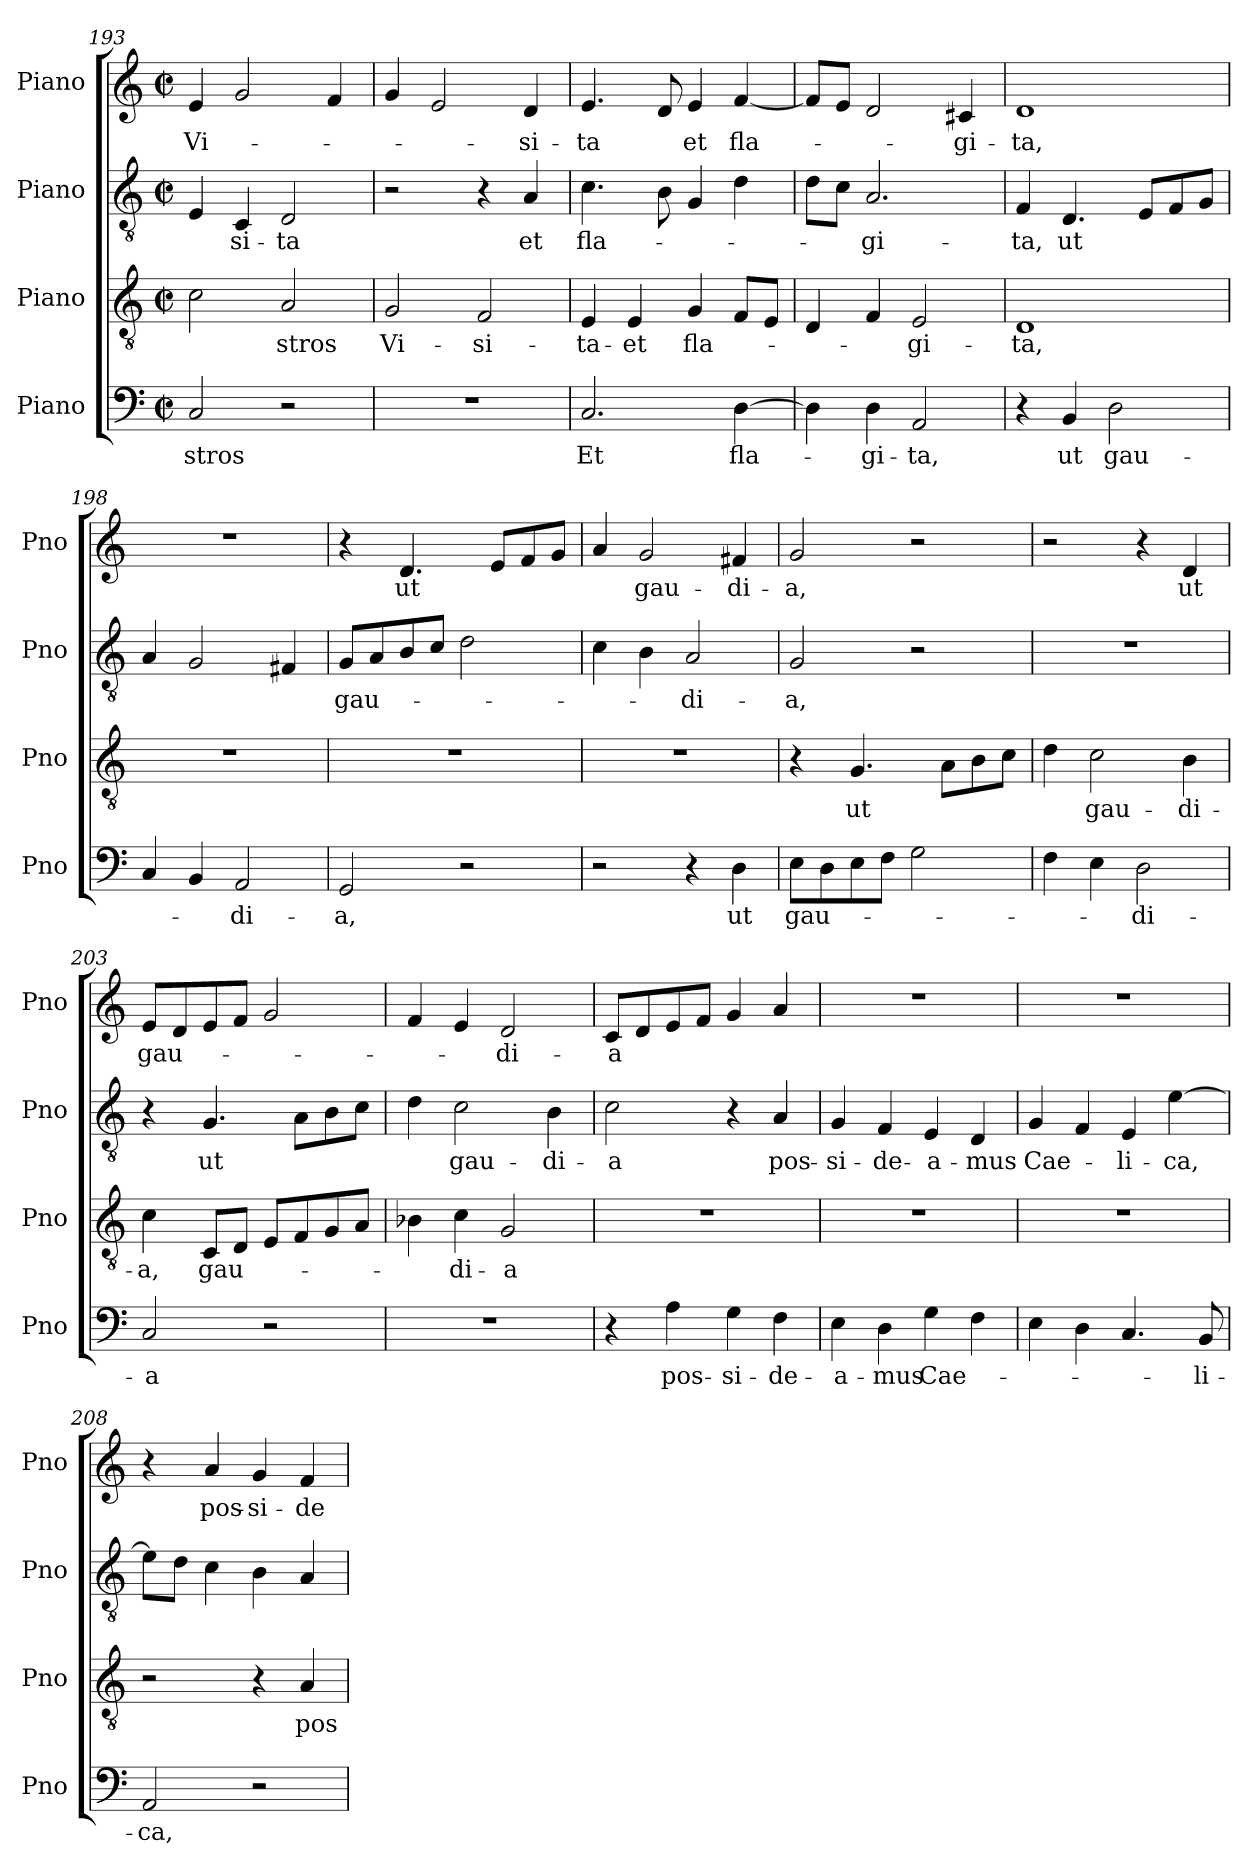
**kern	**text	**kern	**text	**kern	**text	**kern	**text
*part4	*part4	*part3	*part3	*part2	*part2	*part1	*part1
*staff4	*staff4	*staff3	*staff3	*staff2	*staff2	*staff1	*staff1
*I"Piano	*	*I"Piano	*	*I"Piano	*	*I"Piano	*
*I'Pno	*	*I'Pno	*	*I'Pno	*	*I'Pno	*
*clefF4	*	*clefGv2	*	*clefGv2	*	*clefG2	*
*k[]	*	*k[]	*	*k[]	*	*k[]	*
*M2/2	*	*M2/2	*	*M2/2	*	*M2/2	*
*met(c|)	*	*met(c|)	*	*met(c|)	*	*met(c|)	*
=193	=193	=193	=193	=193	=193	=193	=193
!	!LO:LY:b	!	!	!	!	!	!LO:LY:b
2C/	-stros	2c\	.	4E/	.	4e/	Vi-
!	!	!	!	!	!LO:LY:b	!	!
.	.	.	.	4C/	-si-	2g/	.
!	!	!	!LO:LY:b	!	!LO:LY:b	!	!
2r	.	2A/	-stros	2D/	-ta	.	.
.	.	.	.	.	.	4f/	.
=194	=194	=194	=194	=194	=194	=194	=194
!	!	!	!LO:LY:b	!	!	!	!
1r	.	2G/	Vi-	2r	.	4g/	.
.	.	.	.	.	.	2e/	.
!	!	!	!LO:LY:b	!	!	!	!
.	.	2F/	-si-	4r	.	.	.
!	!	!	!	!	!LO:LY:b	!	!LO:LY:b
.	.	.	.	4A/	et	4d/	-si-
!!LO:PB:g=z
=195	=195	=195	=195	=195	=195	=195	=195
!	!LO:LY:b	!	!LO:LY:b	!	!LO:LY:b	!	!LO:LY:b
2.C/	Et	4E/	-ta-	4.c\	fla-	4.e/	-ta
!	!	!	!LO:LY:b	!	!	!	!
.	.	4E/	-et	.	.	.	.
.	.	.	.	8B\	.	8d/	.
!	!	!	!LO:LY:b	!	!	!	!LO:LY:b
.	.	4G/	fla-	4G/	.	4e/	et
!	!LO:LY:b	!	!	!	!	!	!LO:LY:b
[4D\	fla-	8F/L	.	4d\	.	[4f/	fla-
.	.	8E/J	.	.	.	.	.
=196	=196	=196	=196	=196	=196	=196	=196
4D\]	.	4D/	.	8d\L	.	8f/L]	.
.	.	.	.	8c\J	.	8e/J	.
!	!LO:LY:b	!	!	!	!LO:LY:b	!	!
4D\	-gi-	4F/	.	2.A/	-gi-	2d/	.
!	!LO:LY:b	!	!LO:LY:b	!	!	!	!
2AA/	-ta,	2E/	-gi-	.	.	.	.
!	!	!	!	!	!	!	!LO:LY:b
.	.	.	.	.	.	4c#X/	-gi-
=197	=197	=197	=197	=197	=197	=197	=197
!	!	!	!LO:LY:b	!	!LO:LY:b	!	!LO:LY:b
4r	.	1D	-ta,	4F/	-ta,	1d	-ta,
!	!LO:LY:b	!	!	!	!LO:LY:b	!	!
4BB/	ut	.	.	4.D/	ut	.	.
!	!LO:LY:b	!	!	!	!	!	!
2D\	gau-	.	.	.	.	.	.
.	.	.	.	8E/L	.	.	.
.	.	.	.	8F/	.	.	.
.	.	.	.	8G/J	.	.	.
=198	=198	=198	=198	=198	=198	=198	=198
4C/	.	1r	.	4A/	.	1r	.
4BB/	.	.	.	2G/	.	.	.
!	!LO:LY:b	!	!	!	!	!	!
2AA/	-di-	.	.	.	.	.	.
.	.	.	.	4F#X/	.	.	.
=199	=199	=199	=199	=199	=199	=199	=199
!	!LO:LY:b	!	!	!	!LO:LY:b	!	!
2GG/	-a,	1r	.	8G/L	gau-	4r	.
.	.	.	.	8A/	.	.	.
!	!	!	!	!	!	!	!LO:LY:b
.	.	.	.	8B/	.	4.d/	ut
.	.	.	.	8c/J	.	.	.
2r	.	.	.	2d\	.	.	.
.	.	.	.	.	.	8e/L	.
.	.	.	.	.	.	8f/	.
.	.	.	.	.	.	8g/J	.
=200	=200	=200	=200	=200	=200	=200	=200
2r	.	1r	.	4c\	.	4a/	.
!	!	!	!	!	!	!	!LO:LY:b
.	.	.	.	4B\	.	2g/	gau-
!	!	!	!	!	!LO:LY:b	!	!
4r	.	.	.	2A/	-di-	.	.
!	!LO:LY:b	!	!	!	!	!	!LO:LY:b
4D\	ut	.	.	.	.	4f#X/	-di-
!!LO:LB:g=z
=201	=201	=201	=201	=201	=201	=201	=201
!	!LO:LY:b	!	!	!	!LO:LY:b	!	!LO:LY:b
8E\L	gau-	4r	.	2G/	-a,	2g/	-a,
8D\	.	.	.	.	.	.	.
!	!	!	!LO:LY:b	!	!	!	!
8E\	.	4.G/	ut	.	.	.	.
8F\J	.	.	.	.	.	.	.
2G\	.	.	.	2r	.	2r	.
.	.	8A\L	.	.	.	.	.
.	.	8B\	.	.	.	.	.
.	.	8c\J	.	.	.	.	.
=202	=202	=202	=202	=202	=202	=202	=202
4F\	.	4d\	.	1r	.	2r	.
!	!	!	!LO:LY:b	!	!	!	!
4E\	.	2c\	gau-	.	.	.	.
!	!LO:LY:b	!	!	!	!	!	!
2D\	-di-	.	.	.	.	4r	.
!	!	!	!LO:LY:b	!	!	!	!LO:LY:b
.	.	4B\	-di-	.	.	4d/	ut
=203	=203	=203	=203	=203	=203	=203	=203
!	!LO:LY:b	!	!LO:LY:b	!	!	!	!LO:LY:b
2C/	-a	4c\	-a,	4r	.	8e/L	gau-
.	.	.	.	.	.	8d/	.
!	!	!	!LO:LY:b	!	!LO:LY:b	!	!
.	.	8C/L	gau-	4.G/	ut	8e/	.
.	.	8D/J	.	.	.	8f/J	.
2r	.	8E/L	.	.	.	2g/	.
.	.	8F/	.	8A\L	.	.	.
.	.	8G/	.	8B\	.	.	.
.	.	8A/J	.	8c\J	.	.	.
=204	=204	=204	=204	=204	=204	=204	=204
1r	.	4B-X\	.	4d\	.	4f/	.
!	!	!	!LO:LY:b	!	!LO:LY:b	!	!
.	.	4c\	-di-	2c\	gau-	4e/	.
!	!	!	!LO:LY:b	!	!	!	!LO:LY:b
.	.	2G/	-a	.	.	2d/	-di-
!	!	!	!	!	!LO:LY:b	!	!
.	.	.	.	4B\	-di-	.	.
=205	=205	=205	=205	=205	=205	=205	=205
!	!	!	!	!	!LO:LY:b	!	!LO:LY:b
4r	.	1r	.	2c\	-a	8c/L	-a
.	.	.	.	.	.	8d/	.
!	!LO:LY:b	!	!	!	!	!	!
4A\	pos-	.	.	.	.	8e/	.
.	.	.	.	.	.	8f/J	.
!	!LO:LY:b	!	!	!	!	!	!
4G\	-si-	.	.	4r	.	4g/	.
!	!LO:LY:b	!	!	!	!LO:LY:b	!	!
4F\	-de-	.	.	4A/	pos-	4a/	.
=206	=206	=206	=206	=206	=206	=206	=206
!	!LO:LY:b	!	!	!	!LO:LY:b	!	!
4E\	-a-	1r	.	4G/	-si-	1r	.
!	!LO:LY:b	!	!	!	!LO:LY:b	!	!
4D\	-mus	.	.	4F/	-de-	.	.
!	!LO:LY:b	!	!	!	!LO:LY:b	!	!
4G\	Cae-	.	.	4E/	-a-	.	.
!	!	!	!	!	!LO:LY:b	!	!
4F\	.	.	.	4D/	-mus	.	.
!!LO:LB:g=z
=207	=207	=207	=207	=207	=207	=207	=207
!	!	!	!	!	!LO:LY:b	!	!
4E\	.	1r	.	4G/	Cae-	1r	.
4D\	.	.	.	4F/	.	.	.
!	!	!	!	!	!LO:LY:b	!	!
4.C/	.	.	.	4E/	-li-	.	.
!	!	!	!	!	!LO:LY:b	!	!
.	.	.	.	[4e\	-ca,	.	.
!	!LO:LY:b	!	!	!	!	!	!
8BB/	-li-	.	.	.	.	.	.
=208	=208	=208	=208	=208	=208	=208	=208
!	!LO:LY:b	!	!	!	!	!	!
2AA/	-ca,	2r	.	8e\L]	.	4r	.
.	.	.	.	8d\J	.	.	.
!	!	!	!	!	!	!	!LO:LY:b
.	.	.	.	4c\	.	4a/	pos-
!	!	!	!	!	!	!	!LO:LY:b
2r	.	4r	.	4B\	.	4g/	-si-
!	!	!	!LO:LY:b	!	!	!	!LO:LY:b
.	.	4A/	pos-	4A/	.	4f/	-de-
=	=	=	=	=	=	=	=
*-	*-	*-	*-	*-	*-	*-	*-
